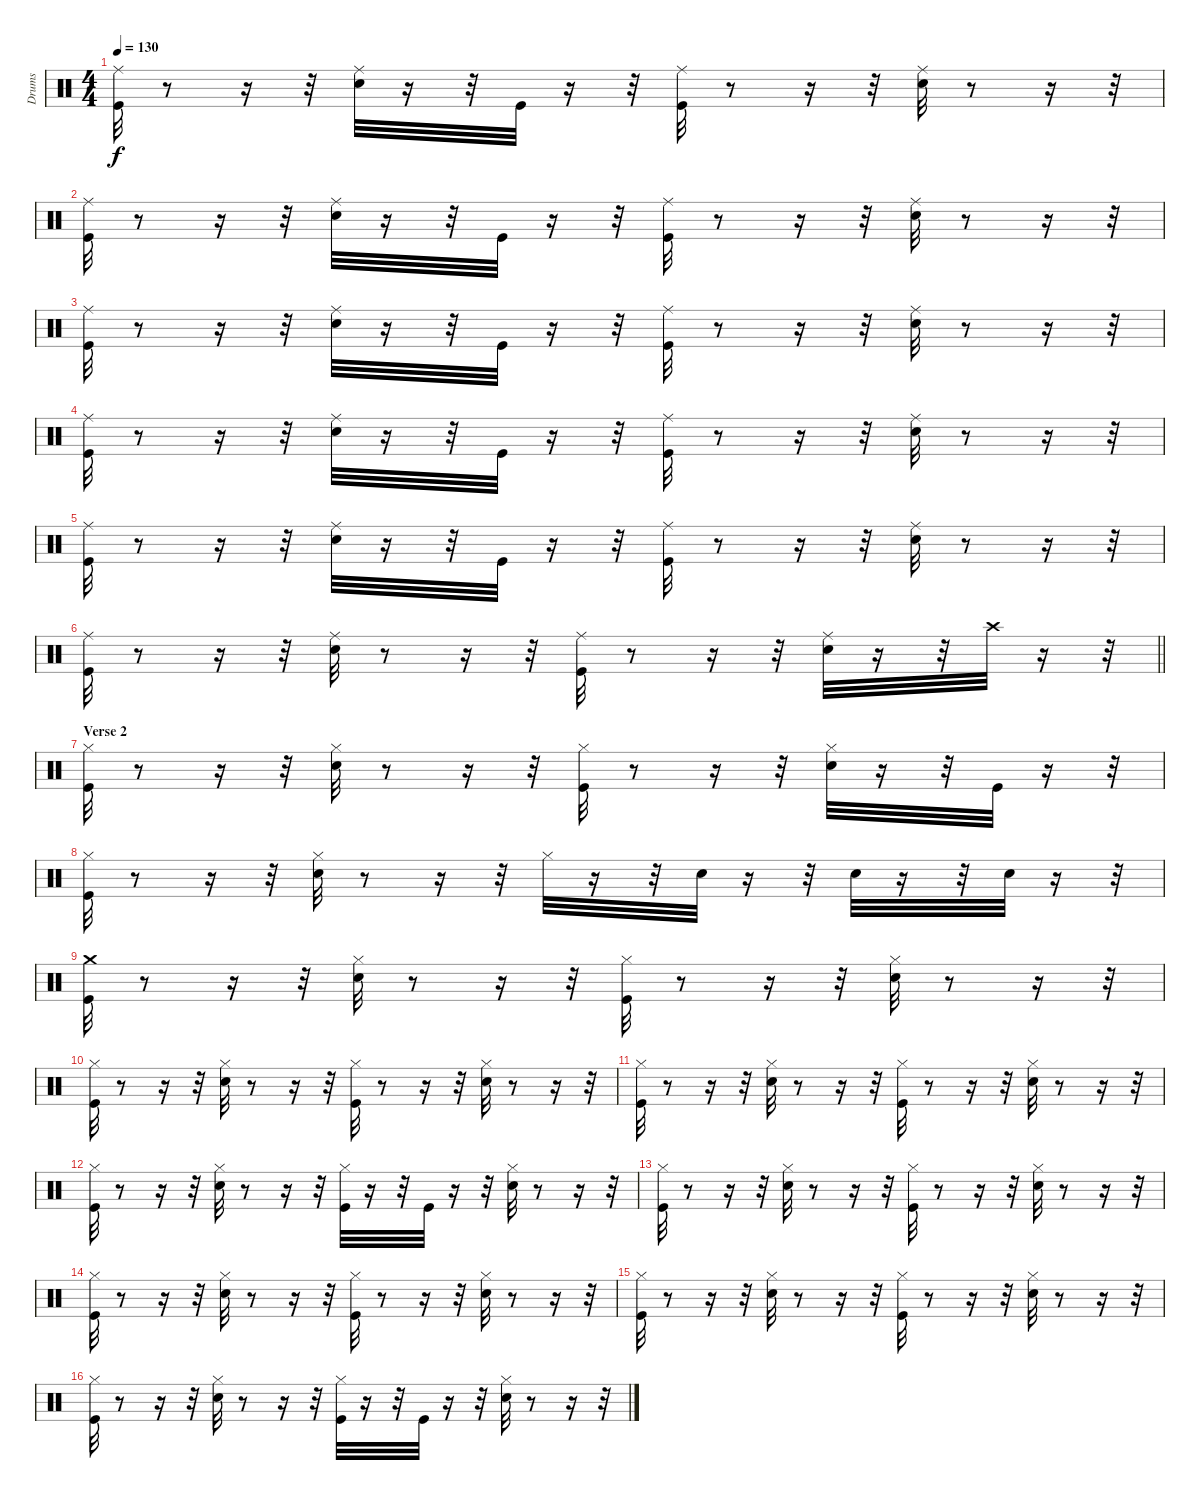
\track ("Drums" "Drums") {instrument percussion}
\staff {score}
\articulation defaults
\ts (4 4)
\tempo 130
\clef neutral
\ks c
("Ride (middle)" "Kick (hit)").32{dy f} r.8 r.16 r.32 ("Ride (middle)" "Snare (hit) 2").32 r.16 r.32 "Kick (hit)".32 r.16 r.32 ("Ride (middle)" "Kick (hit)").32 r.8 r.16 r.32 ("Ride (middle)" "Snare (hit) 2").32 r.8 r.16 r.32 |
("Ride (middle)" "Kick (hit)").32 r.8 r.16 r.32 ("Ride (middle)" "Snare (hit) 2").32 r.16 r.32 "Kick (hit)".32 r.16 r.32 ("Ride (middle)" "Kick (hit)").32 r.8 r.16 r.32 ("Ride (middle)" "Snare (hit) 2").32 r.8 r.16 r.32 |
("Ride (middle)" "Kick (hit)").32 r.8 r.16 r.32 ("Ride (middle)" "Snare (hit) 2").32 r.16 r.32 "Kick (hit)".32 r.16 r.32 ("Ride (middle)" "Kick (hit)").32 r.8 r.16 r.32 ("Ride (middle)" "Snare (hit) 2").32 r.8 r.16 r.32 |
("Ride (middle)" "Kick (hit)").32 r.8 r.16 r.32 ("Ride (middle)" "Snare (hit) 2").32 r.16 r.32 "Kick (hit)".32 r.16 r.32 ("Ride (middle)" "Kick (hit)").32 r.8 r.16 r.32 ("Ride (middle)" "Snare (hit) 2").32 r.8 r.16 r.32 |
("Ride (middle)" "Kick (hit)").32 r.8 r.16 r.32 ("Ride (middle)" "Snare (hit) 2").32 r.16 r.32 "Kick (hit)".32 r.16 r.32 ("Ride (middle)" "Kick (hit)").32 r.8 r.16 r.32 ("Ride (middle)" "Snare (hit) 2").32 r.8 r.16 r.32 |
\barLineRight lightlight
("Ride (middle)" "Kick (hit)").32 r.8 r.16 r.32 ("Ride (middle)" "Snare (hit) 2").32 r.8 r.16 r.32 ("Ride (middle)" "Kick (hit)").32 r.8 r.16 r.32 ("Ride (middle)" "Snare (hit) 2").32 r.16 r.32 "Crash high (hit)".32 r.16 r.32 |
\section ("" "Verse 2")
("Hi-Hat (closed)" "Kick (hit)").32 r.8 r.16 r.32 ("Hi-Hat (closed)" "Snare (hit) 2").32 r.8 r.16 r.32 ("Hi-Hat (closed)" "Kick (hit)").32 r.8 r.16 r.32 ("Hi-Hat (closed)" "Snare (hit) 2").32 r.16 r.32 "Kick (hit)".32 r.16 r.32 |
("Hi-Hat (closed)" "Kick (hit)").32 r.8 r.16 r.32 ("Hi-Hat (closed)" "Snare (hit) 2").32 r.8 r.16 r.32 "Hi-Hat (closed)".32 r.16 r.32 "Snare (hit) 2".32 r.16 r.32 "Snare (hit) 2".32 r.16 r.32 "Snare (hit) 2".32 r.16 r.32 |
("Kick (hit)" "Crash medium (hit)").32 r.8 r.16 r.32 ("Hi-Hat (closed)" "Snare (hit) 2").32 r.8 r.16 r.32 ("Hi-Hat (closed)" "Kick (hit)").32 r.8 r.16 r.32 ("Hi-Hat (closed)" "Snare (hit) 2").32 r.8 r.16 r.32 |
("Kick (hit)" "Hi-Hat (closed)").32 r.8 r.16 r.32 ("Snare (hit) 2" "Hi-Hat (closed)").32 r.8 r.16 r.32 ("Kick (hit)" "Hi-Hat (closed)").32 r.8 r.16 r.32 ("Snare (hit) 2" "Hi-Hat (closed)").32 r.8 r.16 r.32 |
("Kick (hit)" "Hi-Hat (closed)").32 r.8 r.16 r.32 ("Snare (hit) 2" "Hi-Hat (closed)").32 r.8 r.16 r.32 ("Kick (hit)" "Hi-Hat (closed)").32 r.8 r.16 r.32 ("Snare (hit) 2" "Hi-Hat (closed)").32 r.8 r.16 r.32 |
("Hi-Hat (closed)" "Kick (hit)").32 r.8 r.16 r.32 ("Hi-Hat (closed)" "Snare (hit) 2").32 r.8 r.16 r.32 ("Hi-Hat (closed)" "Kick (hit)").32 r.16 r.32 "Kick (hit)".32 r.16 r.32 ("Hi-Hat (closed)" "Snare (hit) 2").32 r.8 r.16 r.32 |
("Kick (hit)" "Hi-Hat (closed)").32 r.8 r.16 r.32 ("Snare (hit) 2" "Hi-Hat (closed)").32 r.8 r.16 r.32 ("Kick (hit)" "Hi-Hat (closed)").32 r.8 r.16 r.32 ("Snare (hit) 2" "Hi-Hat (closed)").32 r.8 r.16 r.32 |
("Kick (hit)" "Hi-Hat (closed)").32 r.8 r.16 r.32 ("Snare (hit) 2" "Hi-Hat (closed)").32 r.8 r.16 r.32 ("Kick (hit)" "Hi-Hat (closed)").32 r.8 r.16 r.32 ("Snare (hit) 2" "Hi-Hat (closed)").32 r.8 r.16 r.32 |
("Kick (hit)" "Hi-Hat (closed)").32 r.8 r.16 r.32 ("Snare (hit) 2" "Hi-Hat (closed)").32 r.8 r.16 r.32 ("Kick (hit)" "Hi-Hat (closed)").32 r.8 r.16 r.32 ("Snare (hit) 2" "Hi-Hat (closed)").32 r.8 r.16 r.32 |
("Kick (hit)" "Hi-Hat (closed)").32 r.8 r.16 r.32 ("Snare (hit) 2" "Hi-Hat (closed)").32 r.8 r.16 r.32 ("Kick (hit)" "Hi-Hat (closed)").32 r.16 r.32 "Kick (hit)".32 r.16 r.32 ("Snare (hit) 2" "Hi-Hat (closed)").32 r.8 r.16 r.32
